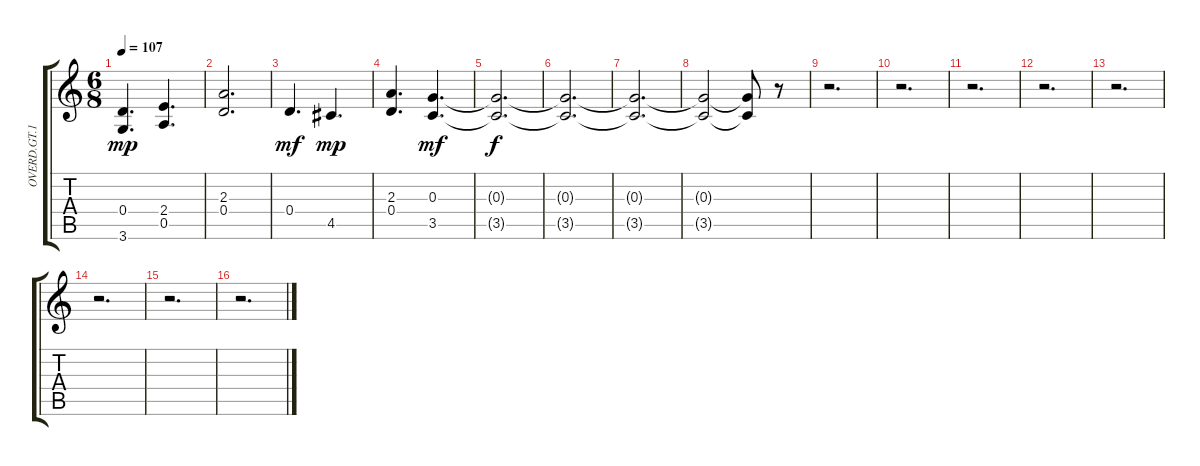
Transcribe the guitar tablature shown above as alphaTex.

\track ("OVERD.GT.1" "OVERD.GT.1") {instrument overdrivenguitar}
\staff {score tabs}
\tuning (E4 B3 G3 D3 A2 E2) {hide}
\ts (6 8)
\tempo 107
\clef g2
\ks c
(0.4 3.6).4{d dy mp} (2.4 0.5).4{d} |
(2.3 0.4).2{d} |
0.4.4{d dy mf} 4.5.4{d dy mp} |
(2.3 0.4).4{d} (0.3 3.5).4{d dy mf} |
(0.3{t} 3.5{t}).2{d dy f} |
(0.3{t} 3.5{t}).2{d} |
(0.3{t} 3.5{t}).2{d} |
(0.3{t} 3.5{t}).2 (0.3{t} 3.5{t}).8 r.8 |
r.2{d} |
r.2{d} |
r.2{d} |
r.2{d} |
r.2{d} |
r.2{d} |
r.2{d} |
r.2{d}
